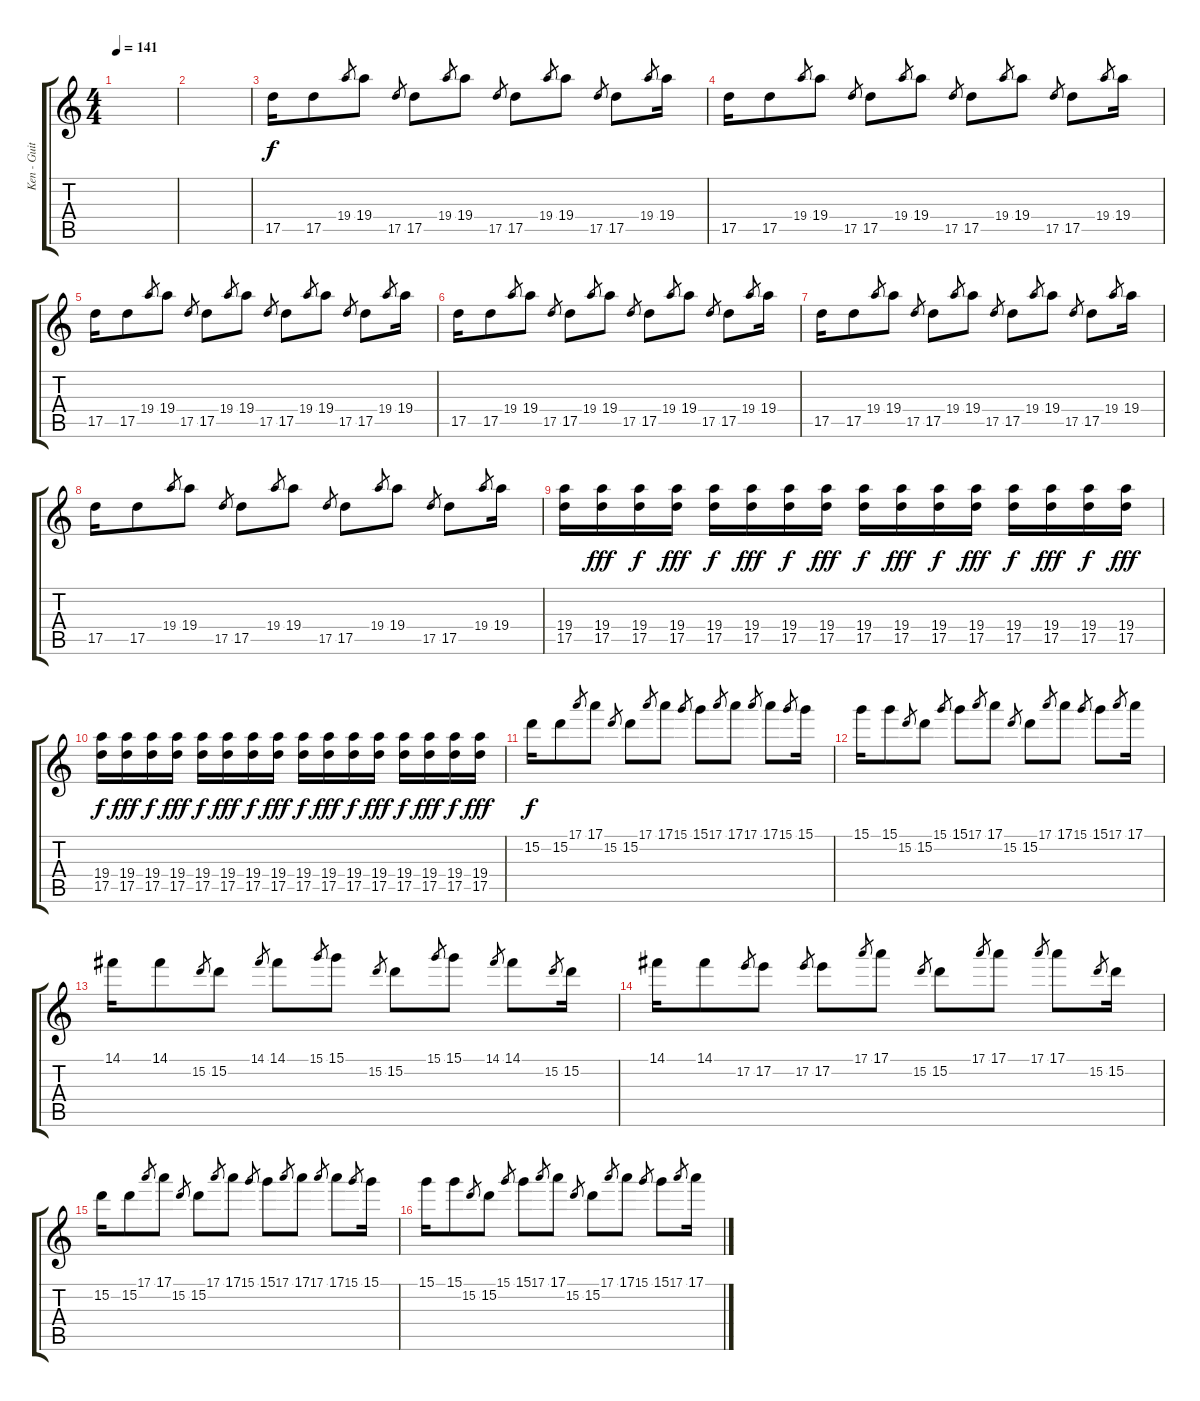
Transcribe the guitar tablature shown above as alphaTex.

\track ("Ken - Guitar1" "Ken - Guit") {instrument distortionguitar}
\staff {score tabs}
\tuning (E4 B3 G3 D3 A2 E2) {hide}
\ts (4 4)
\tempo 141
\clef g2
\ks c
|
|
17.5.16 17.5.8 19.4.8{gr} 19.4.8 17.5.8{gr} 17.5.8 19.4.8{gr} 19.4.8 17.5.8{gr} 17.5.8 19.4.8{gr} 19.4.8 17.5.8{gr} 17.5.8 19.4.8{gr} 19.4.16 |
17.5.16 17.5.8 19.4.8{gr} 19.4.8 17.5.8{gr} 17.5.8 19.4.8{gr} 19.4.8 17.5.8{gr} 17.5.8 19.4.8{gr} 19.4.8 17.5.8{gr} 17.5.8 19.4.8{gr} 19.4.16 |
17.5.16 17.5.8 19.4.8{gr} 19.4.8 17.5.8{gr} 17.5.8 19.4.8{gr} 19.4.8 17.5.8{gr} 17.5.8 19.4.8{gr} 19.4.8 17.5.8{gr} 17.5.8 19.4.8{gr} 19.4.16 |
17.5.16 17.5.8 19.4.8{gr} 19.4.8 17.5.8{gr} 17.5.8 19.4.8{gr} 19.4.8 17.5.8{gr} 17.5.8 19.4.8{gr} 19.4.8 17.5.8{gr} 17.5.8 19.4.8{gr} 19.4.16 |
17.5.16 17.5.8 19.4.8{gr} 19.4.8 17.5.8{gr} 17.5.8 19.4.8{gr} 19.4.8 17.5.8{gr} 17.5.8 19.4.8{gr} 19.4.8 17.5.8{gr} 17.5.8 19.4.8{gr} 19.4.16 |
17.5.16 17.5.8 19.4.8{gr} 19.4.8 17.5.8{gr} 17.5.8 19.4.8{gr} 19.4.8 17.5.8{gr} 17.5.8 19.4.8{gr} 19.4.8 17.5.8{gr} 17.5.8 19.4.8{gr} 19.4.16 |
(19.4 17.5).16 (19.4 17.5).16{dy fff} (19.4 17.5).16{dy f} (19.4 17.5).16{dy fff} (19.4 17.5).16{dy f} (19.4 17.5).16{dy fff} (19.4 17.5).16{dy f} (19.4 17.5).16{dy fff} (19.4 17.5).16{dy f} (19.4 17.5).16{dy fff} (19.4 17.5).16{dy f} (19.4 17.5).16{dy fff} (19.4 17.5).16{dy f} (19.4 17.5).16{dy fff} (19.4 17.5).16{dy f} (19.4 17.5).16{dy fff} |
(19.4 17.5).16{dy f} (19.4 17.5).16{dy fff} (19.4 17.5).16{dy f} (19.4 17.5).16{dy fff} (19.4 17.5).16{dy f} (19.4 17.5).16{dy fff} (19.4 17.5).16{dy f} (19.4 17.5).16{dy fff} (19.4 17.5).16{dy f} (19.4 17.5).16{dy fff} (19.4 17.5).16{dy f} (19.4 17.5).16{dy fff} (19.4 17.5).16{dy f} (19.4 17.5).16{dy fff} (19.4 17.5).16{dy f} (19.4 17.5).16{dy fff} |
15.2.16{dy f} 15.2.8 17.1.8{gr} 17.1.8 15.2.8{gr} 15.2.8 17.1.8{gr} 17.1.8 15.1.8{gr} 15.1.8 17.1.8{gr} 17.1.8 17.1.8{gr} 17.1.8 15.1.8{gr} 15.1.16 |
15.1.16 15.1.8 15.2.8{gr} 15.2.8 15.1.8{gr} 15.1.8 17.1.8{gr} 17.1.8 15.2.8{gr} 15.2.8 17.1.8{gr} 17.1.8 15.1.8{gr} 15.1.8 17.1.8{gr} 17.1.16 |
14.1.16 14.1.8 15.2.8{gr} 15.2.8 14.1.8{gr} 14.1.8 15.1.8{gr} 15.1.8 15.2.8{gr} 15.2.8 15.1.8{gr} 15.1.8 14.1.8{gr} 14.1.8 15.2.8{gr} 15.2.16 |
14.1.16 14.1.8 17.2.8{gr} 17.2.8 17.2.8{gr} 17.2.8 17.1.8{gr} 17.1.8 15.2.8{gr} 15.2.8 17.1.8{gr} 17.1.8 17.1.8{gr} 17.1.8 15.2.8{gr} 15.2.16 |
15.2.16 15.2.8 17.1.8{gr} 17.1.8 15.2.8{gr} 15.2.8 17.1.8{gr} 17.1.8 15.1.8{gr} 15.1.8 17.1.8{gr} 17.1.8 17.1.8{gr} 17.1.8 15.1.8{gr} 15.1.16 |
15.1.16 15.1.8 15.2.8{gr} 15.2.8 15.1.8{gr} 15.1.8 17.1.8{gr} 17.1.8 15.2.8{gr} 15.2.8 17.1.8{gr} 17.1.8 15.1.8{gr} 15.1.8 17.1.8{gr} 17.1.16
